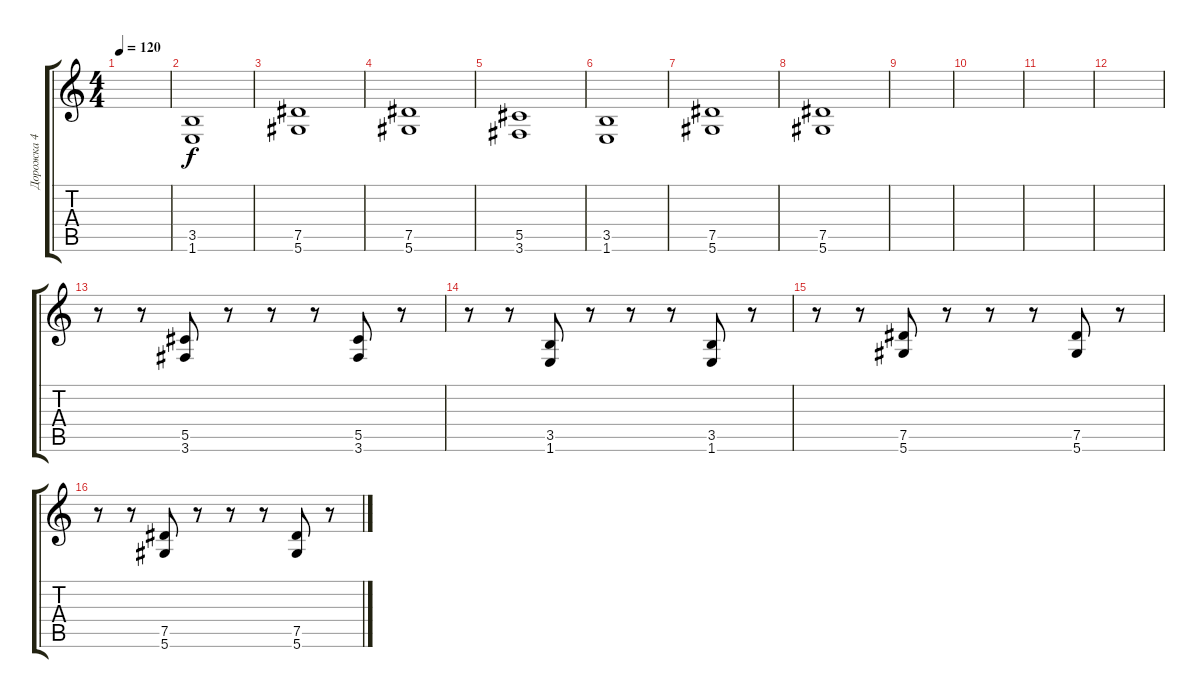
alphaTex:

\track ("Дорожка 4" "Дорожка 4") {instrument acousticguitarnylon}
\staff {score tabs}
\tuning (Eb4 Bb3 Gb3 Db3 Ab2 Eb2) {hide}
\ts (4 4)
\tempo 120
\clef g2
\ks c
|
(3.5 1.6).1 |
(7.5 5.6).1 |
(7.5 5.6).1 |
(5.5 3.6).1 |
(3.5 1.6).1 |
(7.5 5.6).1 |
(7.5 5.6).1 |
|
|
|
|
r.8 r.8 (5.5 3.6).8 r.8 r.8 r.8 (5.5 3.6).8 r.8 |
r.8 r.8 (3.5 1.6).8 r.8 r.8 r.8 (3.5 1.6).8 r.8 |
r.8 r.8 (7.5 5.6).8 r.8 r.8 r.8 (7.5 5.6).8 r.8 |
r.8 r.8 (7.5 5.6).8 r.8 r.8 r.8 (7.5 5.6).8 r.8
